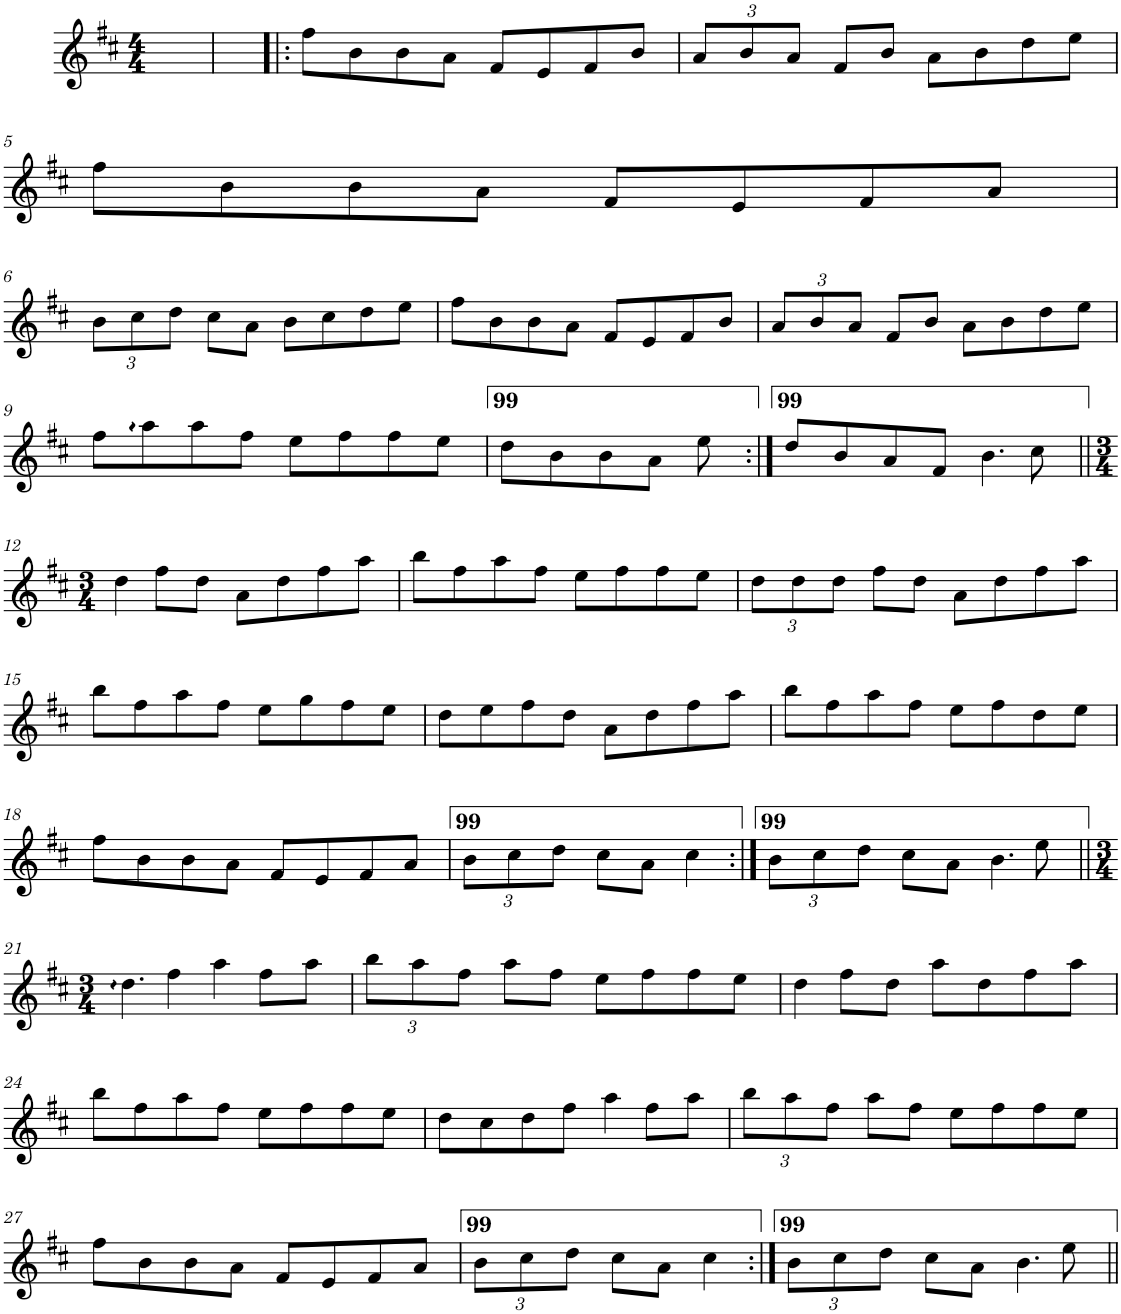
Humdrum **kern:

**kern
*part1
*staff1
*I"Voice
*I'V
*clefG2
*k[f#c#]
*M4/4
=1
1ryy
=2
1ryy
=3!|:
8ff#\L
8b\
8b\
8a\J
8f#/L
8e/
8f#/
8b/J
=4
*Xbrackettup
12a/L
12b/
12a/J
8f#/L
8b/J
8a\L
8b\
8dd\
8ee\J
!!LO:LB:g=z
=5
8ff#\L
8b\
8b\
8a\J
8f#/L
8e/
8f#/
8a/J
!!LO:LB:g=z
=6
12b\L
12cc#\
12dd\J
8cc#\L
8a\J
8b\L
8cc#\
8dd\
8ee\J
=7
8ff#\L
8b\
8b\
8a\J
8f#/L
8e/
8f#/
8b/J
=8
12a/L
12b/
12a/J
8f#/L
8b/J
8a\L
8b\
8dd\
8ee\J
!!LO:LB:g=z
=9
8ff#\L
8aa::\
8aa\
8ff#\J
8ee\L
8ff#\
8ff#\
8ee\J
=10
8dd\L
8b\
8b\
8a\J
8ee\
=11:|!
8dd/L
8b/
8a/
8f#/J
4.b\
8cc#\
!!LO:LB:g=z
=12||
*M3/4
4dd\
8ff#\L
8dd\J
8a\L
8dd\
8ff#\
8aa\J
=13
8bb\L
8ff#\
8aa\
8ff#\J
8ee\L
8ff#\
8ff#\
8ee\J
=14
12dd\L
12dd\
12dd\J
8ff#\L
8dd\J
8a\L
8dd\
8ff#\
8aa\J
!!LO:LB:g=z
=15
8bb\L
8ff#\
8aa\
8ff#\J
8ee\L
8gg\
8ff#\
8ee\J
=16
8dd\L
8ee\
8ff#\
8dd\J
8a\L
8dd\
8ff#\
8aa\J
=17
8bb\L
8ff#\
8aa\
8ff#\J
8ee\L
8ff#\
8dd\
8ee\J
!!LO:LB:g=z
=18
8ff#\L
8b\
8b\
8a\J
8f#/L
8e/
8f#/
8a/J
=19
12b\L
12cc#\
12dd\J
8cc#\L
8a\J
4cc#\
=20:|!
12b\L
12cc#\
12dd\J
8cc#\L
8a\J
[4b\
8ryy
8ee\
!!LO:LB:g=z
=21||
*M3/4
4.dd::\
8b\]
4ff#\
[8aa\
8ff#\L
8aa\J
=22
12bb\L
8aa\]
12aa\
12ff#\J
8aa\L
8ff#\J
8ee\L
8ff#\
8ff#\
8ee\J
=23
4dd\
8ff#\L
8dd\J
8aa\L
8dd\
8ff#\
8aa\J
!!LO:LB:g=z
=24
8bb\L
8ff#\
8aa\
8ff#\J
8ee\L
8ff#\
8ff#\
8ee\J
=25
8dd\L
8cc#\
8dd\
8ff#\J
4aa\
8ff#\L
8aa\J
=26
12bb\L
12aa\
12ff#\J
8aa\L
8ff#\J
8ee\L
8ff#\
8ff#\
8ee\J
!!LO:LB:g=z
=27
8ff#\L
8b\
8b\
8a\J
8f#/L
8e/
8f#/
8a/J
=28
12b\L
12cc#\
12dd\J
8cc#\L
8a\J
4cc#\
=29:|!
12b\L
12cc#\
12dd\J
8cc#\L
8a\J
[4b\
8ryy
8ee\
=30||
8b\]
=
*-
